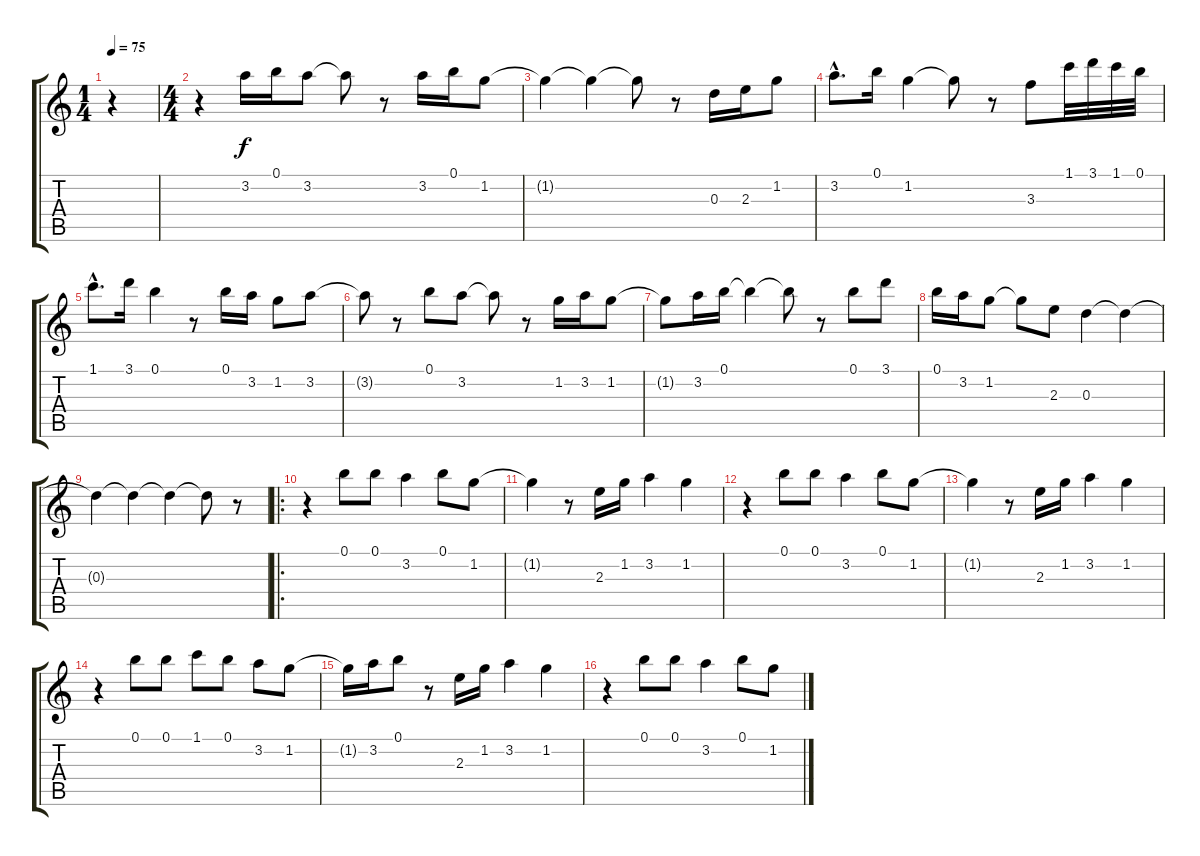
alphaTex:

\track "" {instrument panflute}
\staff {score tabs}
\tuning (B5 Gb5 D5 A4 E4 B3) {hide}
\ts (1 4)
\tempo 75
\clef g2
\ks c
r.4{dy f instrument panflute} |
\ts (4 4)
r.4 3.2.16 0.1.16 3.2.8 3.2{t}.8 r.8 3.2.16 0.1.16 1.2.8{volume 3} |
1.2{t}.4 1.2{t}.4 1.2{t}.8 r.8 0.3.16{volume 16} 2.3.16 1.2.8 |
3.2{hac}.8{d} 0.1.16 1.2.4{volume 7} 1.2{t}.8 r.8 3.3.8{volume 16} 1.1.32 3.1.32 1.1.32 0.1.32 |
1.1{hac}.8{d} 3.1.16 0.1.4{volume 8} r.8 0.1.16{volume 16} 3.2.16 1.2.8 3.2.8 |
3.2{t}.8 r.8 0.1.8 3.2.8 3.2{t}.8 r.8 1.2.16 3.2.16 1.2.8{volume 8} |
1.2{t}.8 3.2.16{volume 16} 0.1.16{volume 5} 0.1{t}.4 0.1{t}.8 r.8 0.1.8{volume 16} 3.1.8 |
0.1.16 3.2.16 1.2.8 1.2{t}.8 2.3.8 0.3.4{volume 0} 0.3{t}.4 |
0.3{t}.4 0.3{t}.4 0.3{t}.4 0.3{t}.8 r.8 |
\ro
r.4{volume 16} 0.1.8 0.1.8 3.2.4 0.1.8 1.2.8 |
1.2{t}.4 r.8 2.3.16 1.2.16 3.2.4 1.2.4 |
r.4 0.1.8 0.1.8 3.2.4 0.1.8 1.2.8 |
1.2{t}.4 r.8 2.3.16 1.2.16 3.2.4 1.2.4 |
r.4 0.1.8 0.1.8 1.1.8 0.1.8 3.2.8 1.2.8 |
1.2{t}.16 3.2.16 0.1.8 r.8 2.3.16 1.2.16 3.2.4 1.2.4 |
r.4 0.1.8 0.1.8 3.2.4 0.1.8 1.2.8
